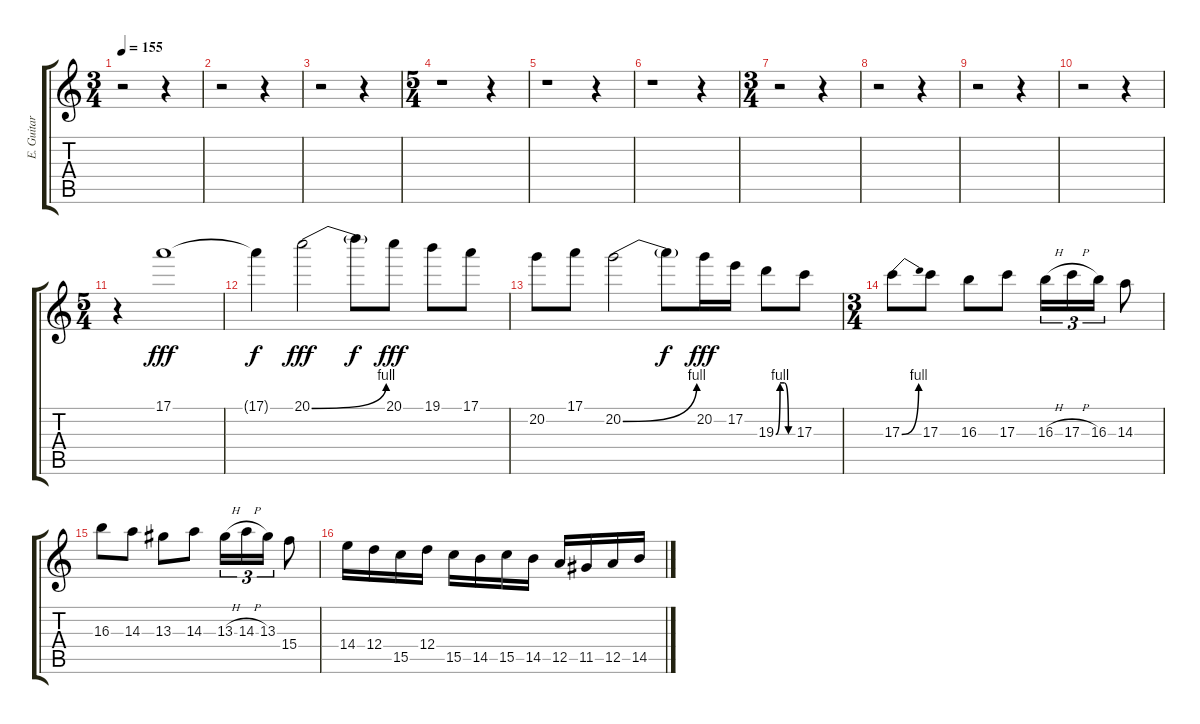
\track ("E. Guitar 1" "E. Guitar ") {instrument distortionguitar}
\staff {score tabs}
\tuning (E4 B3 G3 D3 A2 E2) {hide}
\ts (3 4)
\tempo 155
\clef g2
\ks c
r.2{dy f} r.4 |
r.2 r.4 |
r.2 r.4 |
\ts (5 4)
r.1 r.4 |
r.1 r.4 |
r.1 r.4 |
\ts (3 4)
r.2 r.4 |
r.2 r.4 |
r.2 r.4 |
r.2 r.4 |
\ts (5 4)
r.4 17.1.1{dy fff volume 16} |
17.1{t}.4{dy f} 20.1{be (bend 0 0 60 4)}.2{dy fff} 20.1{t}.8{dy f} 20.1.8{dy fff} 19.1.8 17.1.8 |
20.2.8 17.1.8 20.2{be (bend 0 0 60 4)}.2 20.2{t}.8{dy f} 20.2.16{dy fff} 17.2.16 19.3{be (custom 0 0 15 4 30 4 45 0 60 0)}.8 17.3.8 |
\ts (3 4)
17.3{be (bend 0 0 60 4)}.8 17.3.8 16.3.8 17.3.8 16.3{h}.16{tu (3 2)} 17.3{h}.16{tu (3 2)} 16.3.16{tu (3 2)} 14.3.8 |
16.3.8 14.3.8 13.3.8 14.3.8 13.3{h}.16{tu (3 2)} 14.3{h}.16{tu (3 2)} 13.3.16{tu (3 2)} 15.4.8 |
14.4.16 12.4.16 15.5.16 12.4.16 15.5.16 14.5.16 15.5.16 14.5.16 12.5.16 11.5.16 12.5.16 14.5.16
